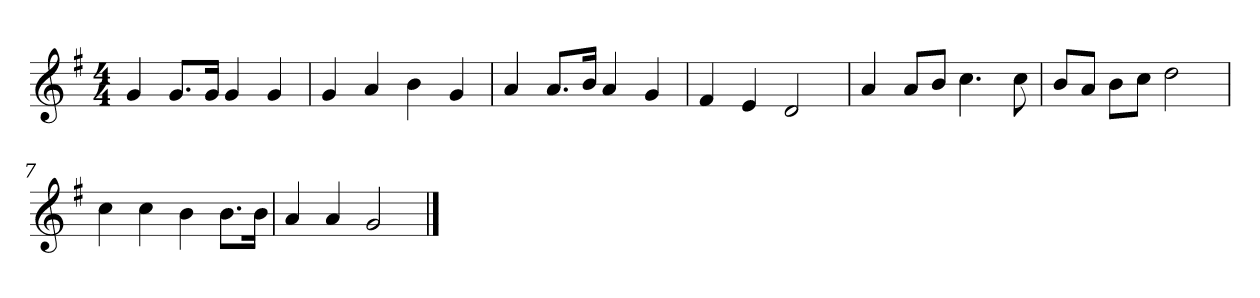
**kern
*part1
*staff1
*k[f#]
*M4/4
*MM120
=1
4g
8.gL
16gJk
4g
4g
=2
4g
4a
4b
4g
=3
4a
8.aL
16bJk
4a
4g
=4
4f#
4e
2d
=5
4a
8aL
8bJ
4.cc
8cc
=6
8bL
8aJ
8bL
8ccJ
2dd
=7
4cc
4cc
4b
8.bL
16bJk
=8
4a
4a
2g
==
*-
